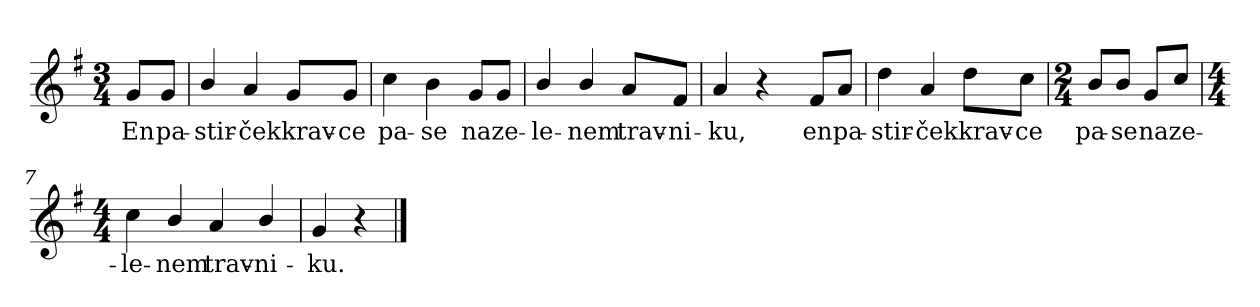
**kern	**text
*part1	*part1
*staff1	*staff1
*clefG2	*
*k[f#]	*
*G:	*
*M3/4	*
*MM126	*
=	=
8g/L	En
8g/J	pa-
=1	=1
4b/	-stir-
4a/	-ček
8g/L	krav-
8g/J	-ce
=2	=2
4cc\	pa-
4b\	-se
8g/L	na
8g/J	ze-
=3	=3
4b/	-le-
4b/	-nem
8a/L	trav-
8f#/J	-ni-
=4	=4
4a/	-ku,
4r	.
=4X1-	=4X1-
8f#/L	en
8a/J	pa-
=5	=5
4dd\	-stir-
4a/	-ček
8dd\L	krav-
8cc\J	-ce
!!LO:LB:g=z
=6	=6
*M2/4	*
8b/L	pa-
8b/J	-se
8g/L	na
8cc/J	ze-
=7	=7
*M4/4	*
4cc\	-le-
4b/	-nem
4a/	trav-
4b/	-ni-
=8	=8
4g/	-ku.
4r	.
==	==
*-	*-
